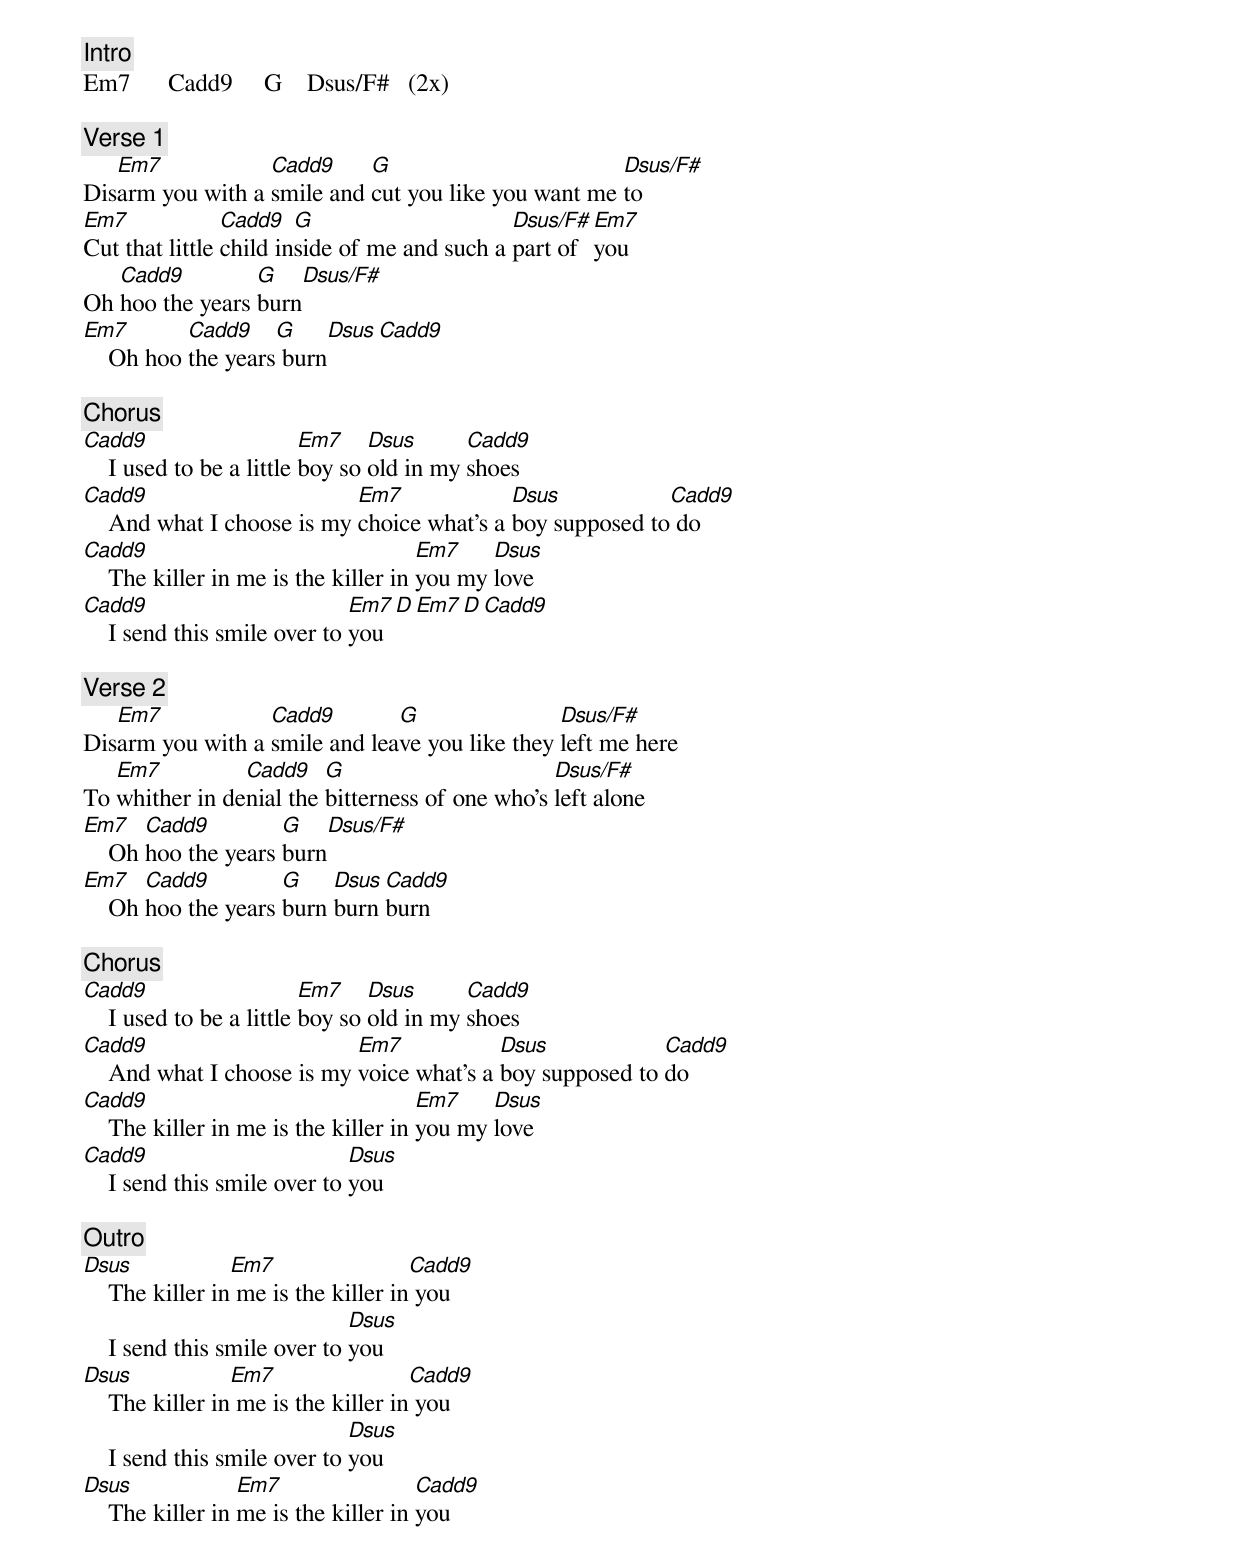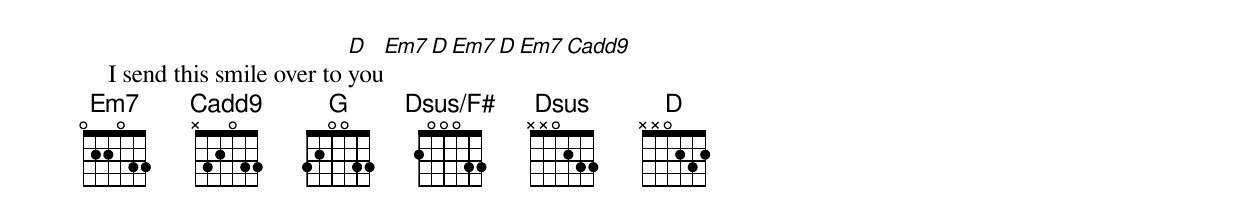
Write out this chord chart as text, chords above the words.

Em7     022033 or 022030 (the first one sounds better)
Cadd9   x32033 or x32030 (either is fine)
G       320033
Dsus/F# 200033
Dsus    xx0233
D       xx0232

[Intro]
Em7      Cadd9     G    Dsus/F#   (2x)

[Verse 1]
   Em7            Cadd9     G                        Dsus/F#
Disarm you with a smile and cut you like you want me to
Em7             Cadd9   G                     Dsus/F# Em7
Cut that little child inside of me and such a part of you
   Cadd9         G      Dsus/F#
Oh hoo the years burn
Em7        Cadd9    G       Dsus   Cadd9
    Oh hoo the years burn

[Chorus]
Cadd9                     Em7    Dsus      Cadd9
    I used to be a little boy so old in my shoes
Cadd9                       Em7             Dsus           Cadd9
    And what I choose is my choice what's a boy supposed to do
Cadd9                                 Em7    Dsus
    The killer in me is the killer in you my love
Cadd9                         Em7   D   Em7   D   Cadd9
    I send this smile over to you

[Verse 2]
   Em7            Cadd9        G                Dsus/F#
Disarm you with a smile and leave you like they left me here
   Em7          Cadd9    G                       Dsus/F#
To whither in denial the bitterness of one who's left alone
Em7    Cadd9         G    Dsus/F#
    Oh hoo the years burn
Em7    Cadd9         G    Dsus Cadd9
    Oh hoo the years burn burn burn

[Chorus]
Cadd9                     Em7    Dsus      Cadd9
    I used to be a little boy so old in my shoes
Cadd9                       Em7            Dsus            Cadd9
    And what I choose is my voice what's a boy supposed to do
Cadd9                                 Em7    Dsus
    The killer in me is the killer in you my love
Cadd9                         Dsus
    I send this smile over to you

[Outro]
Dsus             Em7                 Cadd9
    The killer in me is the killer in you
                              Dsus
    I send this smile over to you
Dsus             Em7                 Cadd9
    The killer in me is the killer in you
                              Dsus
    I send this smile over to you
Dsus              Em7                 Cadd9
    The killer in me is the killer in you
                              D    Em7    D   Em7    D   Em7   Cadd9
    I send this smile over to you
